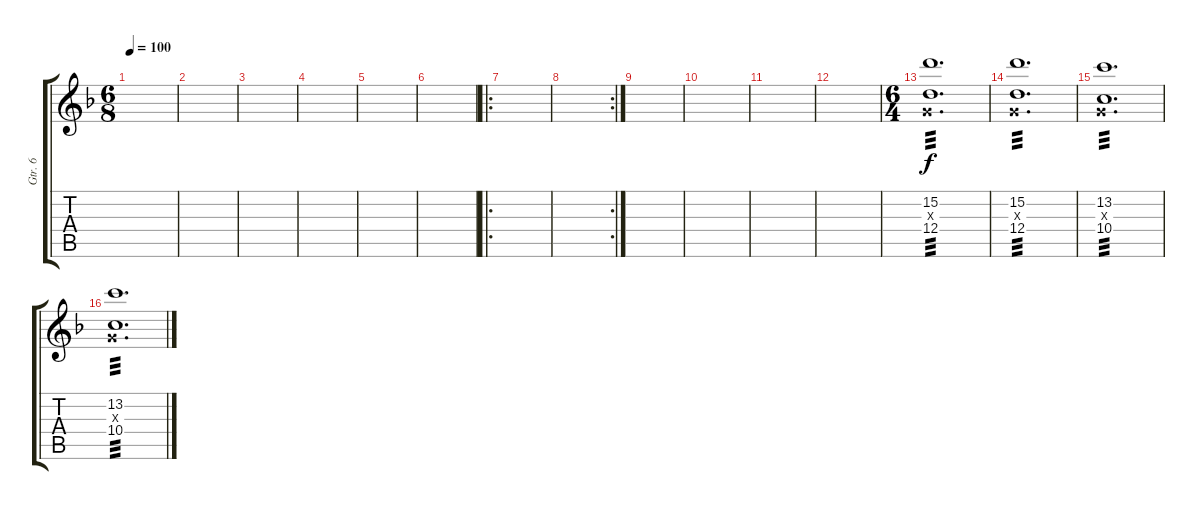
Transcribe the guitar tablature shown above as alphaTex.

\track ("Gtr. 6" "Gtr. 6") {instrument overdrivenguitar}
\staff {score tabs}
\tuning (E4 B3 G3 D3 A2 D2) {hide}
\ts (6 8)
\tempo 100
\clef g2
\ks f
|
|
|
|
|
|
\ro
|
\rc 2
|
|
|
|
|
\ts (6 4)
(15.2 0.3{x} 12.4).1{d tp 3} |
(15.2 0.3{x} 12.4).1{d tp 3} |
(13.2 0.3{x} 10.4).1{d tp 3} |
(13.2 0.3{x} 10.4).1{d tp 3}
